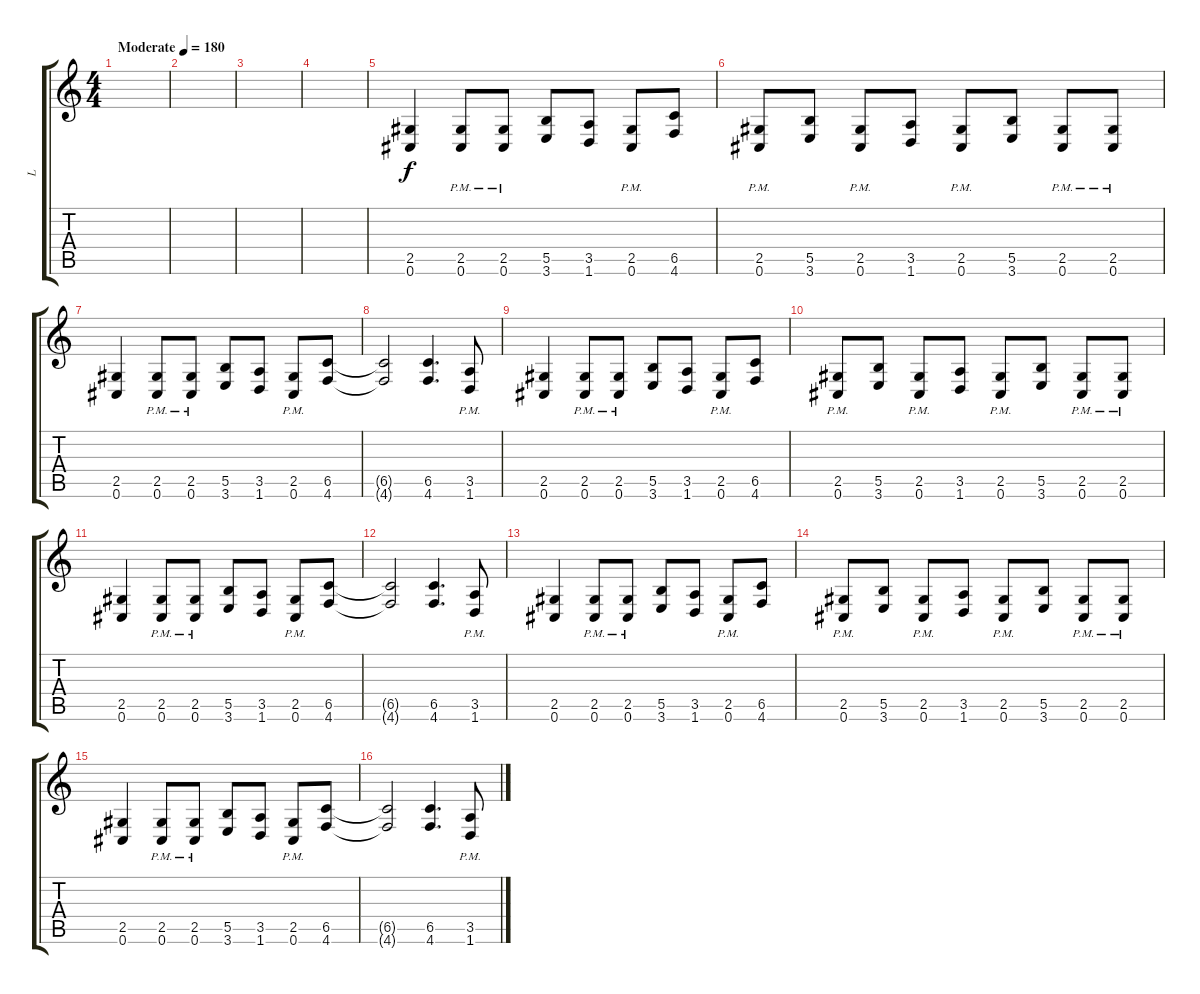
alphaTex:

\track ("L" "L") {instrument distortionguitar}
\staff {score tabs}
\tuning (Db4 Ab3 E3 B2 Gb2 Db2) {hide}
\ts (4 4)
\tempo (180 "Moderate")
\clef g2
\ks c
|
|
|
|
(2.5 0.6).4 (2.5{pm} 0.6{pm}).8 (2.5{pm} 0.6{pm}).8 (5.5 3.6).8 (3.5 1.6).8 (2.5{pm} 0.6{pm}).8 (6.5 4.6).8 |
(2.5{pm} 0.6{pm}).8 (5.5 3.6).8 (2.5{pm} 0.6{pm}).8 (3.5 1.6).8 (2.5{pm} 0.6{pm}).8 (5.5 3.6).8 (2.5{pm} 0.6{pm}).8 (2.5{pm} 0.6{pm}).8 |
(2.5 0.6).4 (2.5{pm} 0.6{pm}).8 (2.5{pm} 0.6{pm}).8 (5.5 3.6).8 (3.5 1.6).8 (2.5{pm} 0.6{pm}).8 (6.5 4.6).8 |
(6.5{t} 4.6{t}).2 (6.5 4.6).4{d} (3.5{pm} 1.6{pm}).8 |
(2.5 0.6).4 (2.5{pm} 0.6{pm}).8 (2.5{pm} 0.6{pm}).8 (5.5 3.6).8 (3.5 1.6).8 (2.5{pm} 0.6{pm}).8 (6.5 4.6).8 |
(2.5{pm} 0.6{pm}).8 (5.5 3.6).8 (2.5{pm} 0.6{pm}).8 (3.5 1.6).8 (2.5{pm} 0.6{pm}).8 (5.5 3.6).8 (2.5{pm} 0.6{pm}).8 (2.5{pm} 0.6{pm}).8 |
(2.5 0.6).4 (2.5{pm} 0.6{pm}).8 (2.5{pm} 0.6{pm}).8 (5.5 3.6).8 (3.5 1.6).8 (2.5{pm} 0.6{pm}).8 (6.5 4.6).8 |
(6.5{t} 4.6{t}).2 (6.5 4.6).4{d} (3.5{pm} 1.6{pm}).8 |
(2.5 0.6).4 (2.5{pm} 0.6{pm}).8 (2.5{pm} 0.6{pm}).8 (5.5 3.6).8 (3.5 1.6).8 (2.5{pm} 0.6{pm}).8 (6.5 4.6).8 |
(2.5{pm} 0.6{pm}).8 (5.5 3.6).8 (2.5{pm} 0.6{pm}).8 (3.5 1.6).8 (2.5{pm} 0.6{pm}).8 (5.5 3.6).8 (2.5{pm} 0.6{pm}).8 (2.5{pm} 0.6{pm}).8 |
(2.5 0.6).4 (2.5{pm} 0.6{pm}).8 (2.5{pm} 0.6{pm}).8 (5.5 3.6).8 (3.5 1.6).8 (2.5{pm} 0.6{pm}).8 (6.5 4.6).8 |
(6.5{t} 4.6{t}).2 (6.5 4.6).4{d} (3.5{pm} 1.6{pm}).8
